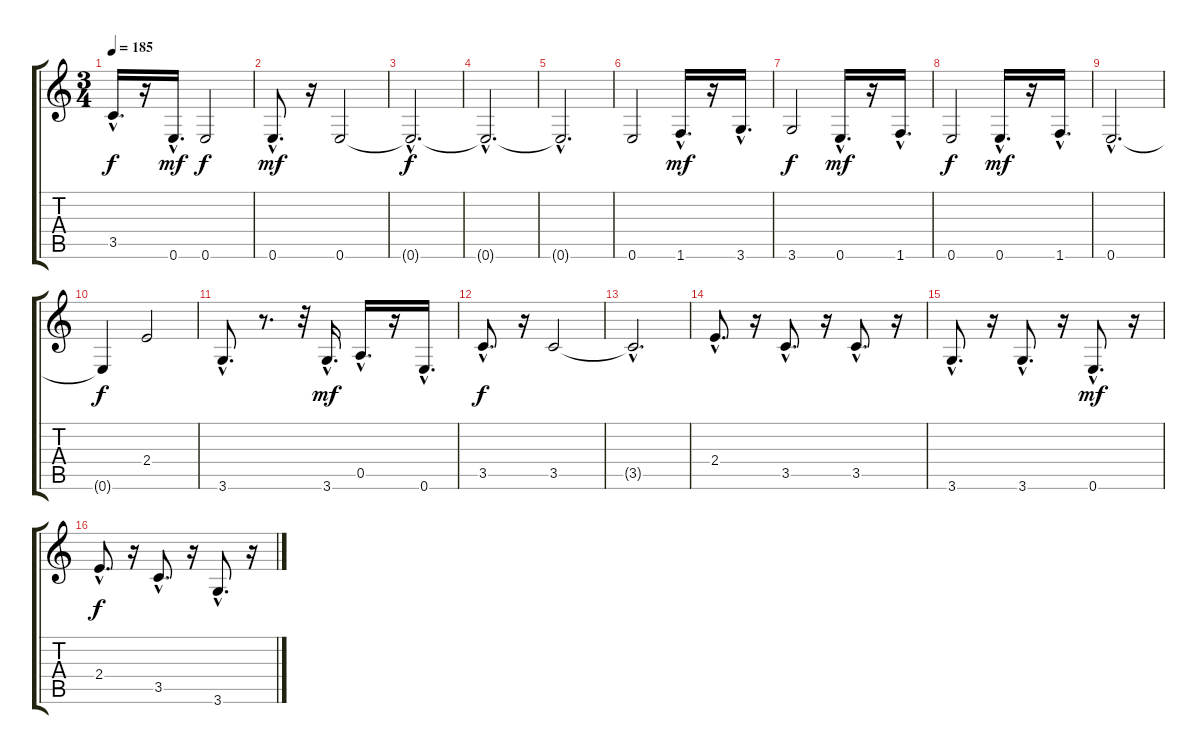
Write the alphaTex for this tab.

\track "" {instrument overdrivenguitar}
\staff {score tabs}
\tuning (E4 B3 G3 D3 A2 E2) {hide}
\ts (3 4)
\tempo 185
\clef g2
\ks c
3.5{hac}.16{d dy f} r.16 0.6{hac}.16{d dy mf} 0.6.2{dy f} |
0.6{hac}.8{d dy mf} r.16 0.6.2 |
0.6{hac t}.2{d dy f} |
0.6{hac t}.2{d} |
0.6{hac t}.2{d} |
0.6.2 1.6{hac}.16{d dy mf} r.16 3.6{hac}.16{d} |
3.6.2{dy f} 0.6{hac}.16{d dy mf} r.16 1.6{hac}.16{d} |
0.6.2{dy f} 0.6{hac}.16{d dy mf} r.16 1.6{hac}.16{d} |
0.6{hac}.2{d} |
0.6{t}.4{dy f} 2.4.2 |
3.6{hac}.8{d} r.8{d} r.32 3.6{hac}.16{d dy mf} 0.5{hac}.16{d} r.16 0.6{hac}.16{d} |
3.5{hac}.8{d dy f} r.16 3.5.2 |
3.5{hac t}.2{d} |
2.4{hac}.8{d} r.16 3.5{hac}.8{d} r.16 3.5{hac}.8{d} r.16 |
3.6{hac}.8{d} r.16 3.6{hac}.8{d} r.16 0.6{hac}.8{d dy mf} r.16 |
2.4{hac}.8{d dy f} r.16 3.5{hac}.8{d} r.16 3.6{hac}.8{d} r.16
